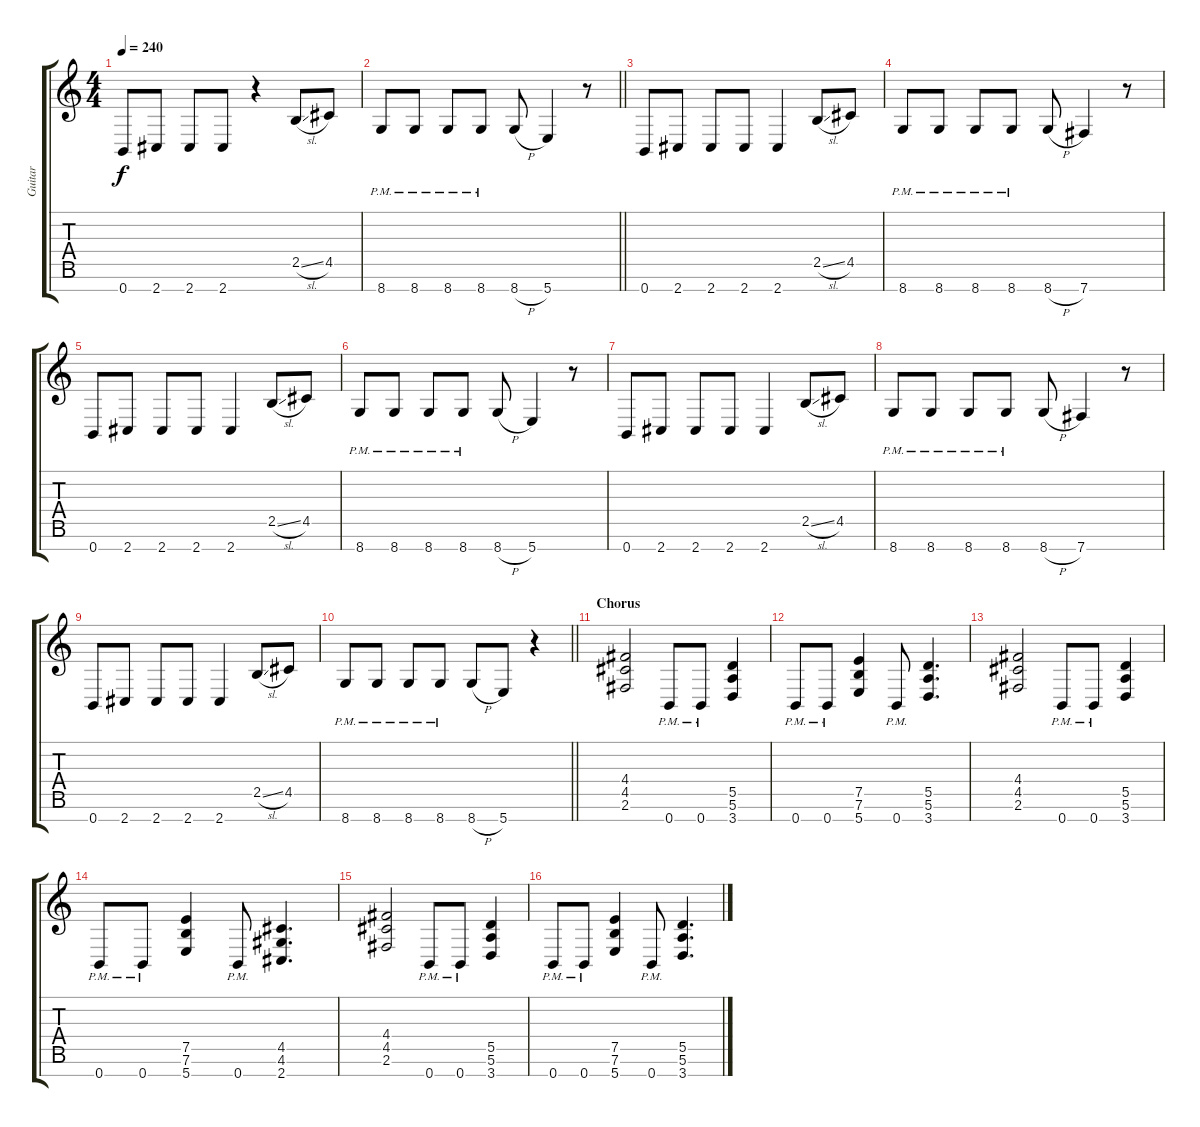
\track ("Guitar" "Guitar") {instrument distortionguitar}
\staff {score tabs}
\tuning (E4 B3 G3 D3 A2 E2 B1) {hide}
\ts (4 4)
\tempo 240
\clef g2
\ks c
0.7.8{dy f} 2.7.8 2.7.8 2.7.8 r.4 2.5{sl}.8 4.5.8 |
\barLineRight lightlight
8.7{pm}.8 8.7{pm}.8 8.7{pm}.8 8.7{pm}.8 8.7{h}.8 5.7.4 r.8 |
0.7.8 2.7.8 2.7.8 2.7.8 2.7.4 2.5{sl}.8 4.5.8 |
8.7{pm}.8 8.7{pm}.8 8.7{pm}.8 8.7{pm}.8 8.7{h}.8 7.7.4 r.8 |
0.7.8 2.7.8 2.7.8 2.7.8 2.7.4 2.5{sl}.8 4.5.8 |
8.7{pm}.8 8.7{pm}.8 8.7{pm}.8 8.7{pm}.8 8.7{h}.8 5.7.4 r.8 |
0.7.8 2.7.8 2.7.8 2.7.8 2.7.4 2.5{sl}.8 4.5.8 |
8.7{pm}.8 8.7{pm}.8 8.7{pm}.8 8.7{pm}.8 8.7{h}.8 7.7.4 r.8 |
0.7.8 2.7.8 2.7.8 2.7.8 2.7.4 2.5{sl}.8 4.5.8 |
\barLineRight lightlight
8.7{pm}.8 8.7{pm}.8 8.7{pm}.8 8.7{pm}.8 8.7{h}.8 5.7.8 r.4 |
\section ("" "Chorus")
(4.4 4.5 2.6).2 0.7{pm}.8 0.7{pm}.8 (5.5 5.6 3.7).4 |
0.7{pm}.8 0.7{pm}.8 (7.5 7.6 5.7).4 0.7{pm}.8 (5.5 5.6 3.7).4{d} |
(4.4 4.5 2.6).2 0.7{pm}.8 0.7{pm}.8 (5.5 5.6 3.7).4 |
0.7{pm}.8 0.7{pm}.8 (7.5 7.6 5.7).4 0.7{pm}.8 (4.5 4.6 2.7).4{d} |
(4.4 4.5 2.6).2 0.7{pm}.8 0.7{pm}.8 (5.5 5.6 3.7).4 |
0.7{pm}.8 0.7{pm}.8 (7.5 7.6 5.7).4 0.7{pm}.8 (5.5 5.6 3.7).4{d}
